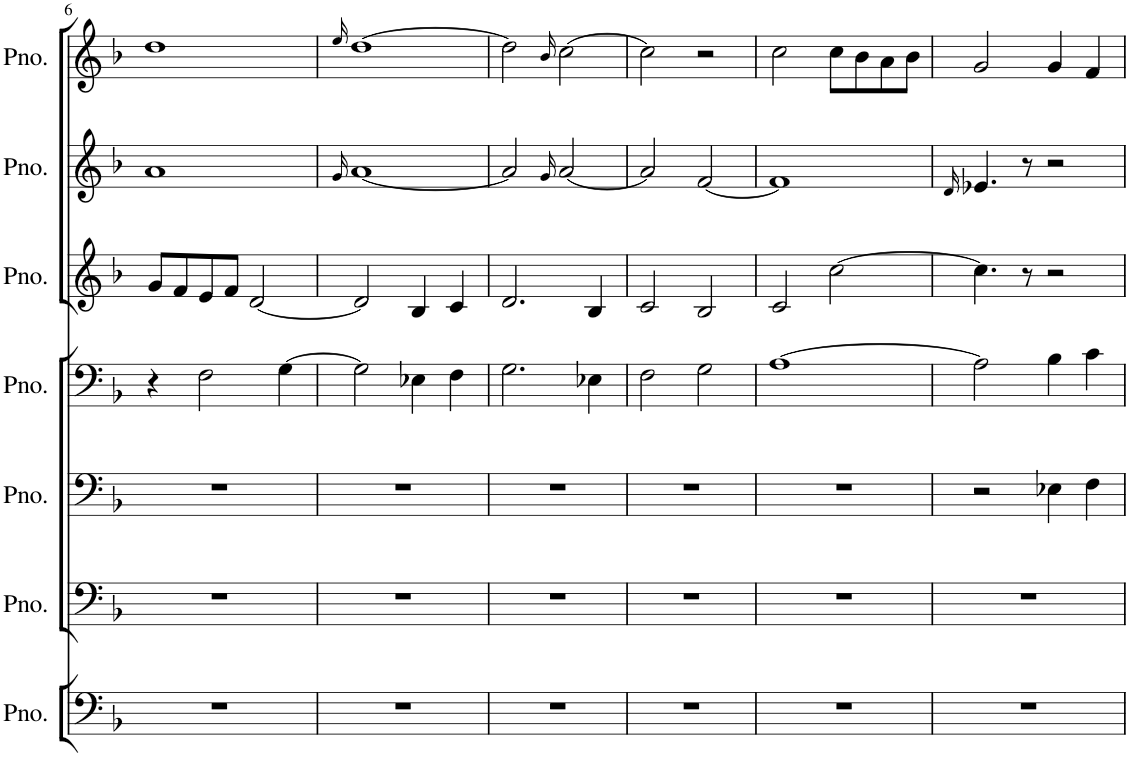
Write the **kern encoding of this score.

**kern	**kern	**kern	**kern	**kern	**kern	**kern
*part7	*part6	*part5	*part4	*part3	*part2	*part1
*staff7	*staff6	*staff5	*staff4	*staff3	*staff2	*staff1
*I"Piano	*I"Piano	*I"Piano	*I"Piano	*I"Piano	*I"Piano	*I"Piano
*I'Pno.	*I'Pno.	*I'Pno.	*I'Pno.	*I'Pno.	*I'Pno.	*I'Pno.
!!LO:PB:g=z
*clefF4	*clefF4	*clefF4	*clefF4	*clefG2	*clefG2	*clefG2
*k[b-]	*k[b-]	*k[b-]	*k[b-]	*k[b-]	*k[b-]	*k[b-]
*M2/2	*M2/2	*M2/2	*M2/2	*M2/2	*M2/2	*M2/2
=6	=6	=6	=6	=6	=6	=6
1r	1r	1r	4r	8g/L	1a	1dd
.	.	.	.	8f/	.	.
.	.	.	2F\	8e/	.	.
.	.	.	.	8f/J	.	.
.	.	.	.	[2d/	.	.
.	.	.	[4G\	.	.	.
=7	=7	=7	=7	=7	=7	=7
.	.	.	.	.	16qg/	16qee/
1r	1r	1r	2G\]	2d/]	[1a	[1dd
.	.	.	4E-X\	4B-/	.	.
.	.	.	4F\	4c/	.	.
=8	=8	=8	=8	=8	=8	=8
1r	1r	1r	2.G\	2.d/	2a/]	2dd\]
.	.	.	.	.	16qg/	16qb-/
.	.	.	.	.	[2a/	[2cc\
.	.	.	4E-X\	4B-/	.	.
=9	=9	=9	=9	=9	=9	=9
1r	1r	1r	2F\	2c/	2a/]	2cc\]
.	.	.	2G\	2B-/	[2f/	2r
=10	=10	=10	=10	=10	=10	=10
1r	1r	1r	[1A	2c/	1f]	2cc\
.	.	.	.	[2cc\	.	8cc\L
.	.	.	.	.	.	8b-\
.	.	.	.	.	.	8a\
.	.	.	.	.	.	8b-\J
=11	=11	=11	=11	=11	=11	=11
.	.	.	.	.	16qd/	.
1r	1r	2r	2A\]	4.cc\]	4.e-X/	2g/
.	.	.	.	8r	8r	.
.	.	4E-X\	4B-\	2r	2r	4g/
.	.	4F\	4c\	.	.	4f/
=	=	=	=	=	=	=
*-	*-	*-	*-	*-	*-	*-
